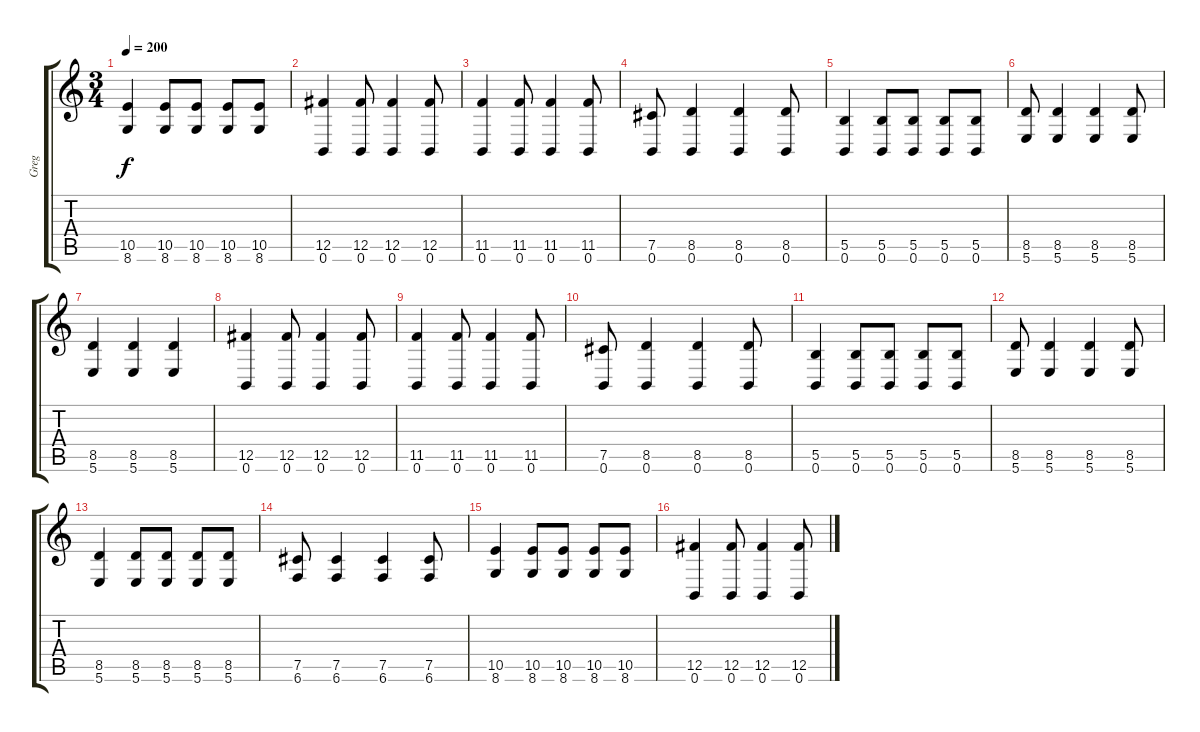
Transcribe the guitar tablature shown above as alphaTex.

\track ("Greg" "Greg") {instrument distortionguitar}
\staff {score tabs}
\tuning (Db4 Ab3 E3 B2 Gb2 B1) {hide}
\ts (3 4)
\tempo 200
\clef g2
\ks c
(10.5 8.6).4{dy f} (10.5 8.6).8 (10.5 8.6).8 (10.5 8.6).8 (10.5 8.6).8 |
(12.5 0.6).4 (12.5 0.6).8 (12.5 0.6).4 (12.5 0.6).8 |
(11.5 0.6).4 (11.5 0.6).8 (11.5 0.6).4 (11.5 0.6).8 |
(7.5 0.6).8 (8.5 0.6).4 (8.5 0.6).4 (8.5 0.6).8 |
(5.5 0.6).4 (5.5 0.6).8 (5.5 0.6).8 (5.5 0.6).8 (5.5 0.6).8 |
(8.5 5.6).8 (8.5 5.6).4 (8.5 5.6).4 (8.5 5.6).8 |
(8.5 5.6).4 (8.5 5.6).4 (8.5 5.6).4 |
(12.5 0.6).4 (12.5 0.6).8 (12.5 0.6).4 (12.5 0.6).8 |
(11.5 0.6).4 (11.5 0.6).8 (11.5 0.6).4 (11.5 0.6).8 |
(7.5 0.6).8 (8.5 0.6).4 (8.5 0.6).4 (8.5 0.6).8 |
(5.5 0.6).4 (5.5 0.6).8 (5.5 0.6).8 (5.5 0.6).8 (5.5 0.6).8 |
(8.5 5.6).8 (8.5 5.6).4 (8.5 5.6).4 (8.5 5.6).8 |
(8.5 5.6).4 (8.5 5.6).8 (8.5 5.6).8 (8.5 5.6).8 (8.5 5.6).8 |
(7.5 6.6).8 (7.5 6.6).4 (7.5 6.6).4 (7.5 6.6).8 |
(10.5 8.6).4 (10.5 8.6).8 (10.5 8.6).8 (10.5 8.6).8 (10.5 8.6).8 |
(12.5 0.6).4 (12.5 0.6).8 (12.5 0.6).4 (12.5 0.6).8
